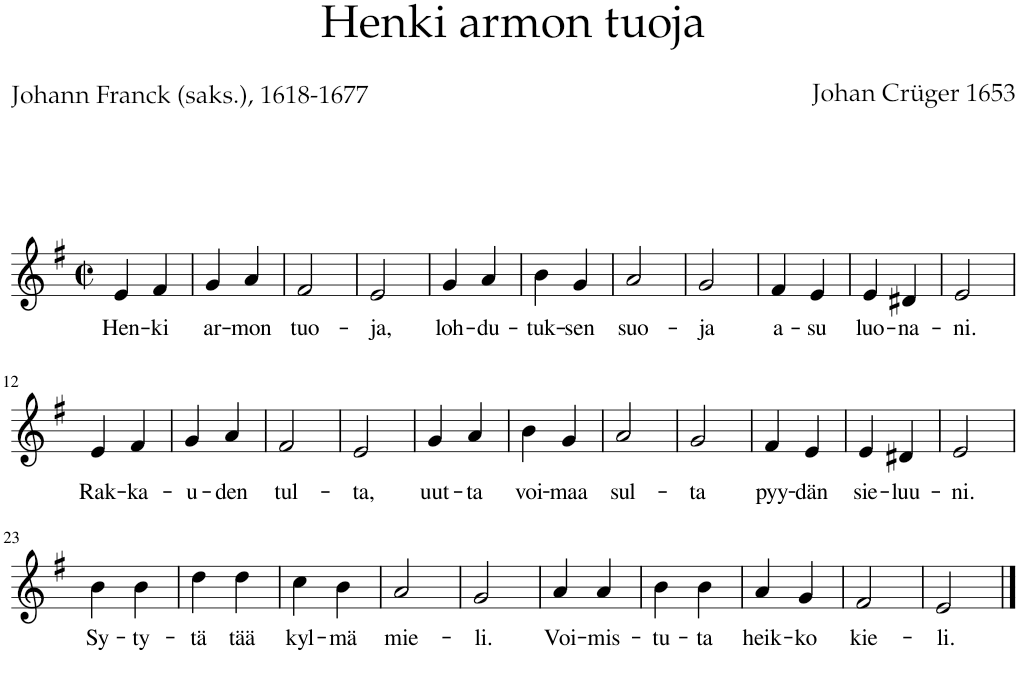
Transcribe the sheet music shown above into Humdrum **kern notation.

**kern	**text
*part1	*part1
*staff1	*staff1
*I"Staff	*
*clefG2	*
*k[f#]	*
*M2/2	*
*met(c|)	*
=1	=1
!	!LO:LY:b
4e/	Hen-
!	!LO:LY:b
4f#/	-ki
=2	=2
!	!LO:LY:b
4g/	ar-
!	!LO:LY:b
4a/	-mon
=3	=3
!	!LO:LY:b
2f#/	tuo-
=4	=4
!	!LO:LY:b
2e/	-ja,
=5	=5
!	!LO:LY:b
4g/	loh-
!	!LO:LY:b
4a/	-du-
=6	=6
!	!LO:LY:b
4b\	-tuk-
!	!LO:LY:b
4g/	-sen
=7	=7
!	!LO:LY:b
2a/	suo-
=8	=8
!	!LO:LY:b
2g/	-ja
=9	=9
!	!LO:LY:b
4f#/	a-
!	!LO:LY:b
4e/	-su
=10	=10
!	!LO:LY:b
4e/	luo-
!	!LO:LY:b
4d#X/	-na-
=11	=11
!	!LO:LY:b
2e/	-ni.
!!LO:LB:g=z
=12	=12
!	!LO:LY:b
4e/	Rak-
!	!LO:LY:b
4f#/	-ka-
=13	=13
!	!LO:LY:b
4g/	-u-
!	!LO:LY:b
4a/	-den
=14	=14
!	!LO:LY:b
2f#/	tul-
=15	=15
!	!LO:LY:b
2e/	-ta,
=16	=16
!	!LO:LY:b
4g/	uut-
!	!LO:LY:b
4a/	-ta
=17	=17
!	!LO:LY:b
4b\	voi-
!	!LO:LY:b
4g/	-maa
=18	=18
!	!LO:LY:b
2a/	sul-
=19	=19
!	!LO:LY:b
2g/	-ta
=20	=20
!	!LO:LY:b
4f#/	pyy-
!	!LO:LY:b
4e/	-dän
=21	=21
!	!LO:LY:b
4e/	sie-
!	!LO:LY:b
4d#X/	-luu-
=22	=22
!	!LO:LY:b
2e/	-ni.
!!LO:LB:g=z
=23	=23
!	!LO:LY:b
4b\	Sy-
!	!LO:LY:b
4b\	-ty-
=24	=24
!	!LO:LY:b
4dd\	-tä
!	!LO:LY:b
4dd\	tää
=25	=25
!	!LO:LY:b
4cc\	kyl-
!	!LO:LY:b
4b\	-mä
=26	=26
!	!LO:LY:b
2a/	mie-
=27	=27
!	!LO:LY:b
2g/	-li.
=28	=28
!	!LO:LY:b
4a/	Voi-
!	!LO:LY:b
4a/	-mis-
=29	=29
!	!LO:LY:b
4b\	-tu-
!	!LO:LY:b
4b\	-ta
=30	=30
!	!LO:LY:b
4a/	heik-
!	!LO:LY:b
4g/	-ko
=31	=31
!	!LO:LY:b
2f#/	kie-
=32	=32
!	!LO:LY:b
2e/	-li.
==	==
*-	*-
